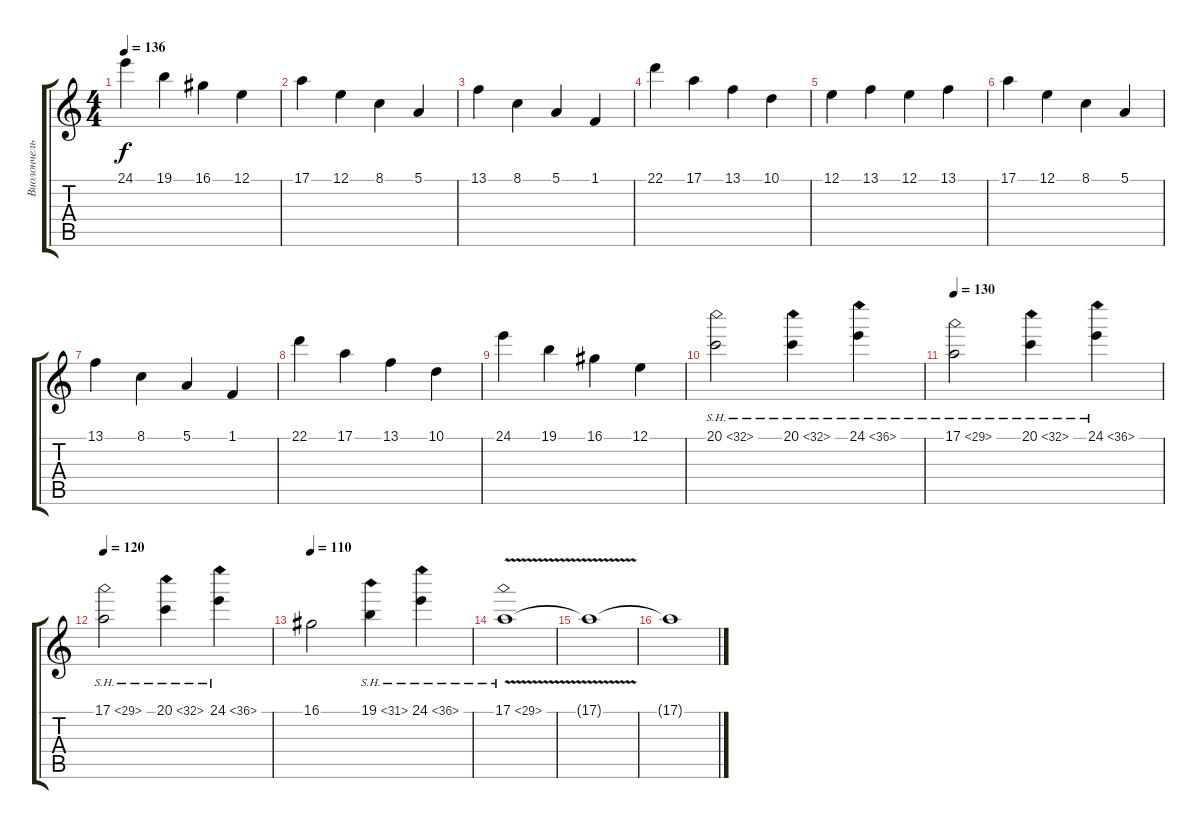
\track ("Виолончель" "Виолончель") {instrument stringensemble1}
\staff {score tabs}
\tuning (E4 B3 G3 D3 A2 E2) {hide}
\ts (4 4)
\tempo 136
\clef g2
\ks c
24.1.4{dy f} 19.1.4 16.1.4 12.1.4 |
17.1.4 12.1.4 8.1.4 5.1.4 |
13.1.4 8.1.4 5.1.4 1.1.4 |
22.1.4 17.1.4 13.1.4 10.1.4 |
12.1.4 13.1.4 12.1.4 13.1.4 |
17.1.4 12.1.4 8.1.4 5.1.4 |
13.1.4 8.1.4 5.1.4 1.1.4 |
22.1.4 17.1.4 13.1.4 10.1.4 |
24.1.4 19.1.4 16.1.4 12.1.4 |
20.1{sh 12}.2 20.1{sh 12}.4 24.1{sh 12}.4 |
\tempo 130
17.1{sh 12}.2 20.1{sh 12}.4 24.1{sh 12}.4 |
\tempo 120
17.1{sh 12}.2 20.1{sh 12}.4 24.1{sh 12}.4 |
\tempo 110
16.1.2 19.1{sh 12}.4 24.1{sh 12}.4 |
17.1{sh 12 v}.1 |
17.1{t}.1 |
17.1{t}.1
